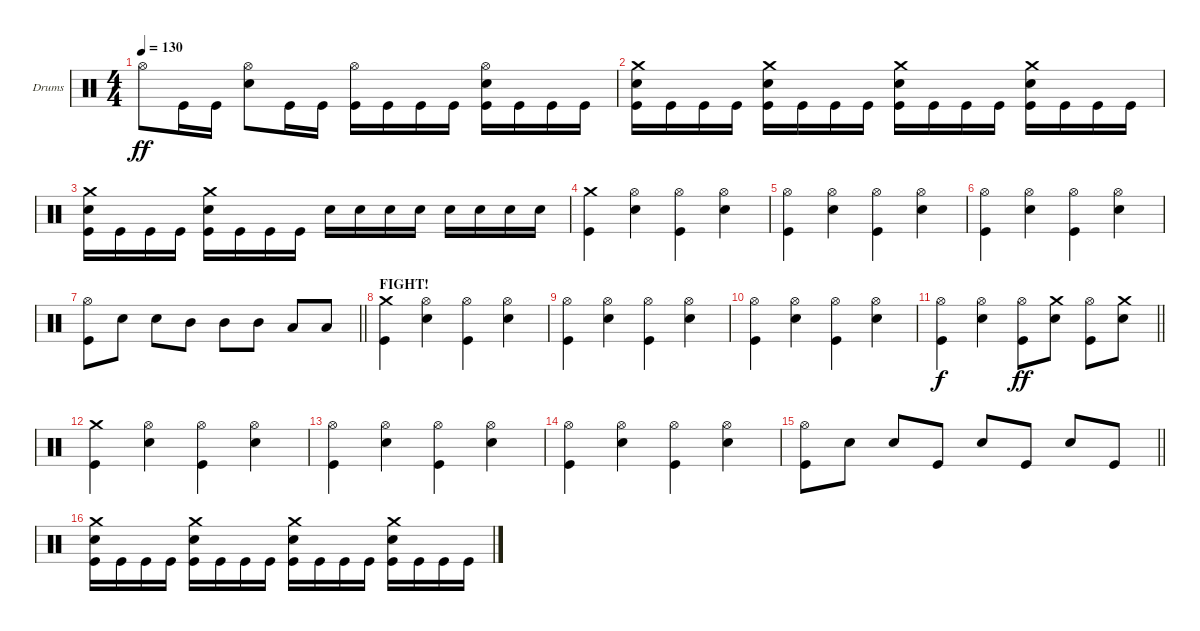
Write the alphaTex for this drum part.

\bracketExtendMode groupsimilarinstruments
\firstSystemTrackNameOrientation horizontal
\otherSystemsTrackNameOrientation horizontal
\track ("Drums (Mike)" "Drums") {instrument percussion}
\staff {score}
\articulation defaults
\ts (4 4)
\tempo 130
\clef neutral
\ks c "Hi-Hat (open)".8{dy ff} "Kick (hit)".16 "Kick (hit)".16
("Snare (hit) 2" "Hi-Hat (open)").8 "Kick (hit)".16 "Kick (hit)".16 ("Hi-Hat (open)" "Kick (hit)").16 "Kick (hit)".16 "Kick (hit)".16 "Kick (hit)".16 ("Hi-Hat (open)" "Snare (hit) 2" "Kick (hit)").16 "Kick (hit)".16 "Kick (hit)".16 "Kick (hit)".16 |
("Crash medium (hit)" "Snare (hit) 2" "Kick (hit)").16 "Kick (hit)".16 "Kick (hit)".16 "Kick (hit)".16 ("Snare (hit) 2" "Crash medium (hit)" "Kick (hit)").16 "Kick (hit)".16 "Kick (hit)".16 "Kick (hit)".16 ("Crash medium (hit)" "Snare (hit) 2" "Kick (hit)").16 "Kick (hit)".16 "Kick (hit)".16 "Kick (hit)".16 ("Crash medium (hit)" "Snare (hit) 2" "Kick (hit)").16 "Kick (hit)".16 "Kick (hit)".16 "Kick (hit)".16 |
("Snare (hit) 2" "Crash medium (hit)" "Kick (hit)").16 "Kick (hit)".16 "Kick (hit)".16 "Kick (hit)".16 ("Crash medium (hit)" "Snare (hit) 2" "Kick (hit)").16 "Kick (hit)".16 "Kick (hit)".16 "Kick (hit)".16 "Snare (hit) 2".16 "Snare (hit) 2".16 "Snare (hit) 2".16 "Snare (hit) 2".16 "Snare (hit) 2".16 "Snare (hit) 2".16 "Snare (hit) 2".16 "Snare (hit) 2".16 |
("Crash medium (hit)" "Kick (hit)").4 ("Snare (hit) 2" "Hi-Hat (open)").4 ("Hi-Hat (open)" "Kick (hit)").4 ("Snare (hit) 2" "Hi-Hat (open)").4 |
("Hi-Hat (open)" "Kick (hit)").4 ("Snare (hit) 2" "Hi-Hat (open)").4 ("Kick (hit)" "Hi-Hat (open)").4 ("Hi-Hat (open)" "Snare (hit) 2").4 |
("Kick (hit)" "Hi-Hat (open)").4 ("Hi-Hat (open)" "Snare (hit) 2").4 ("Kick (hit)" "Hi-Hat (open)").4 ("Hi-Hat (open)" "Snare (hit) 2").4 |
\barLineRight lightlight
("Hi-Hat (open)" "Kick (hit)").8 "Snare (hit) 2".8 "Snare (hit) 2".8 "Mid Tom (hit)".8 "Mid Tom (hit)".8 "Mid Tom (hit)".8 "Low Tom (hit)".8 "Low Tom (hit)".8 |
\section ("" "FIGHT!")
("Crash medium (hit)" "Kick (hit)").4 ("Snare (hit) 2" "Hi-Hat (open)").4 ("Hi-Hat (open)" "Kick (hit)").4 ("Snare (hit) 2" "Hi-Hat (open)").4 |
("Hi-Hat (open)" "Kick (hit)").4 ("Snare (hit) 2" "Hi-Hat (open)").4 ("Kick (hit)" "Hi-Hat (open)").4 ("Hi-Hat (open)" "Snare (hit) 2").4 |
("Kick (hit)" "Hi-Hat (open)").4 ("Hi-Hat (open)" "Snare (hit) 2").4 ("Kick (hit)" "Hi-Hat (open)").4 ("Hi-Hat (open)" "Snare (hit) 2").4 |
\barLineRight lightlight
("Hi-Hat (open)" "Kick (hit)").4{dy f} ("Snare (hit) 2" "Hi-Hat (open)").4 ("Hi-Hat (open)" "Kick (hit)").8{dy ff} ("Crash medium (hit)" "Snare (hit) 2").8 ("Hi-Hat (open)" "Kick (hit)").8 ("Crash medium (hit)" "Snare (hit) 2").8 |
("Crash medium (hit)" "Kick (hit)").4 ("Snare (hit) 2" "Hi-Hat (open)").4 ("Hi-Hat (open)" "Kick (hit)").4 ("Snare (hit) 2" "Hi-Hat (open)").4 |
("Hi-Hat (open)" "Kick (hit)").4 ("Snare (hit) 2" "Hi-Hat (open)").4 ("Kick (hit)" "Hi-Hat (open)").4 ("Hi-Hat (open)" "Snare (hit) 2").4 |
("Kick (hit)" "Hi-Hat (open)").4 ("Hi-Hat (open)" "Snare (hit) 2").4 ("Kick (hit)" "Hi-Hat (open)").4 ("Hi-Hat (open)" "Snare (hit) 2").4 |
\barLineRight lightlight
("Hi-Hat (open)" "Kick (hit)").8 "Snare (hit) 2".8 "Snare (hit) 2".8 "Kick (hit)".8 "Snare (hit) 2".8 "Kick (hit)".8 "Snare (hit) 2".8 "Kick (hit)".8 |
("Crash medium (hit)" "Snare (hit) 2" "Kick (hit)").16 "Kick (hit)".16 "Kick (hit)".16 "Kick (hit)".16 ("Snare (hit) 2" "Crash medium (hit)" "Kick (hit)").16 "Kick (hit)".16 "Kick (hit)".16 "Kick (hit)".16 ("Crash medium (hit)" "Snare (hit) 2" "Kick (hit)").16 "Kick (hit)".16 "Kick (hit)".16 "Kick (hit)".16 ("Crash medium (hit)" "Snare (hit) 2" "Kick (hit)").16 "Kick (hit)".16 "Kick (hit)".16 "Kick (hit)".16
